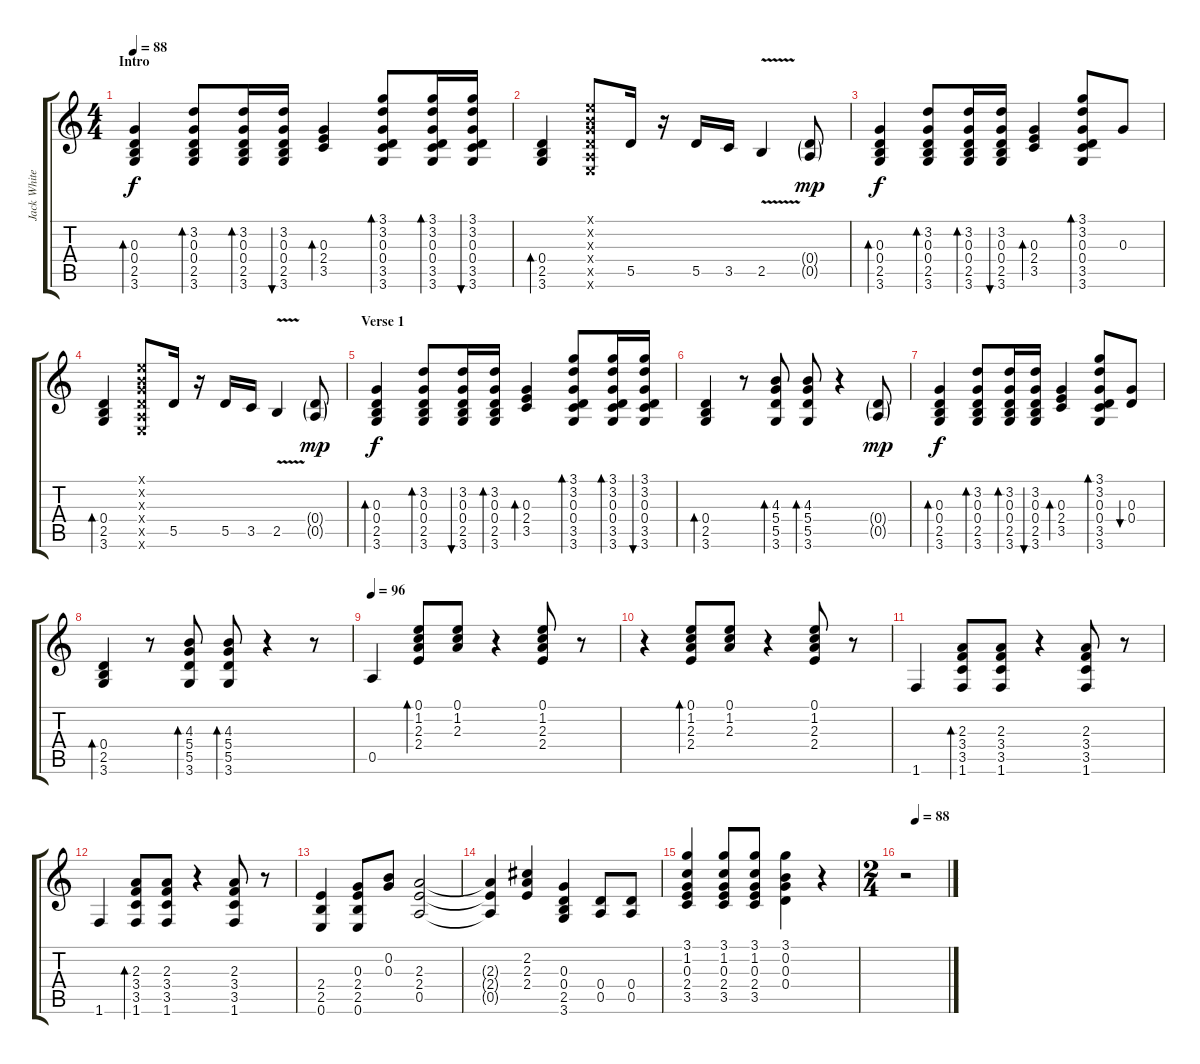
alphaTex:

\track ("Jack White - Guitar" "Jack White") {instrument electricguitarjazz}
\staff {score tabs}
\tuning (E4 B3 G3 D3 A2 E2) {hide}
\ts (4 4)
\section ("" "Intro")
\tempo 88
\clef g2
\ks c
(0.3 0.4 2.5 3.6).4{bd 120 dy f instrument electricguitarjazz} (3.2 0.3 0.4 2.5 3.6).8{bd 30} (3.2 0.3 0.4 2.5 3.6).16{bd 30} (3.2 0.3 0.4 2.5 3.6).16{bu 60} (0.3 2.4 3.5).4{bd 120} (3.1 3.2 0.3 0.4 3.5 3.6).8{bd 30} (3.1 3.2 0.3 0.4 3.5 3.6).16{bd 30} (3.1 3.2 0.3 0.4 3.5 3.6).16{bu 30} |
(0.4 2.5 3.6).4{bd 120} (0.1{x} 0.2{x} 0.3{x} 0.4{x} 0.5{x} 0.6{x}).8{volume 13 instrument overdrivenguitar} 5.5.16 r.16 5.5.16 3.5.16 2.5{v}.4 (0.4{g} 0.5{g}).8{dy mp} |
(0.3 0.4 2.5 3.6).4{bd 120 dy f volume 7 instrument electricguitarjazz} (3.2 0.3 0.4 2.5 3.6).8{bd 30} (3.2 0.3 0.4 2.5 3.6).16{bd 30} (3.2 0.3 0.4 2.5 3.6).16{bu 60} (0.3 2.4 3.5).4{bd 120} (3.1 3.2 0.3 0.4 3.5 3.6).8{bd 30} 0.3.8 |
(0.4 2.5 3.6).4{bd 120} (0.1{x} 0.2{x} 0.3{x} 0.4{x} 0.5{x} 0.6{x}).8{volume 13 instrument overdrivenguitar} 5.5.16 r.16 5.5.16 3.5.16 2.5{v}.4 (0.4{g} 0.5{g}).8{dy mp} |
\section ("" "Verse 1")
(0.3 0.4 2.5 3.6).4{bd 120 dy f volume 7 instrument electricguitarjazz} (3.2 0.3 0.4 2.5 3.6).8{bd 30} (3.2 0.3 0.4 2.5 3.6).16{bu 60} (3.2 0.3 0.4 2.5 3.6).16{bd 30} (0.3 2.4 3.5).4{bd 120} (3.1 3.2 0.3 0.4 3.5 3.6).8{bd 30} (3.1 3.2 0.3 0.4 3.5 3.6).16{bd 30} (3.1 3.2 0.3 0.4 3.5 3.6).16{bu 30} |
(0.4 2.5 3.6).4{bd 120} r.8 (4.3 5.4 5.5 3.6).8{bd 30 volume 13 instrument overdrivenguitar} (4.3 5.4 5.5 3.6).8{bd 30} r.4 (0.4{g} 0.5{g}).8{dy mp} |
(0.3 0.4 2.5 3.6).4{bd 120 dy f volume 7 instrument electricguitarjazz} (3.2 0.3 0.4 2.5 3.6).8{bd 60} (3.2 0.3 0.4 2.5 3.6).16{bd 60} (3.2 0.3 0.4 2.5 3.6).16{bu 60} (0.3 2.4 3.5).4{bd 120} (3.1 3.2 0.3 0.4 3.5 3.6).8{bd 30} (0.3 0.4).8{bu 30} |
(0.4 2.5 3.6).4{bd 120} r.8 (4.3 5.4 5.5 3.6).8{bd 30 volume 13 instrument overdrivenguitar} (4.3 5.4 5.5 3.6).8{bd 30} r.4 r.8 |
\tempo 96
0.5.4{volume 10 instrument overdrivenguitar} (0.1 1.2 2.3 2.4).8{bd 480} (0.1 1.2 2.3).8 r.4 (0.1 1.2 2.3 2.4).8 r.8 |
r.4 (0.1 1.2 2.3 2.4).8{bd 480} (0.1 1.2 2.3).8 r.4 (0.1 1.2 2.3 2.4).8 r.8 |
1.6.4 (2.3 3.4 3.5 1.6).8{bd 480} (2.3 3.4 3.5 1.6).8 r.4 (2.3 3.4 3.5 1.6).8 r.8 |
1.6.4 (2.3 3.4 3.5 1.6).8{bd 480} (2.3 3.4 3.5 1.6).8 r.4 (2.3 3.4 3.5 1.6).8 r.8 |
(2.4 2.5 0.6).4 (0.3 2.4 2.5 0.6).8 (0.2 0.3).8 (2.3 2.4 0.5).2 |
(2.3{t} 2.4{t} 0.5{t}).4 (2.2 2.3 2.4).4 (0.3 0.4 2.5 3.6).4 (0.4 0.5).8 (0.4 0.5).8 |
(3.1 1.2 0.3 2.4 3.5).4 (3.1 1.2 0.3 2.4 3.5).8 (3.1 1.2 0.3 2.4 3.5).8 (3.1 0.2 0.3 0.4).4 r.4 |
\ts (2 4)
\tempo (88 0.25)
r.2
